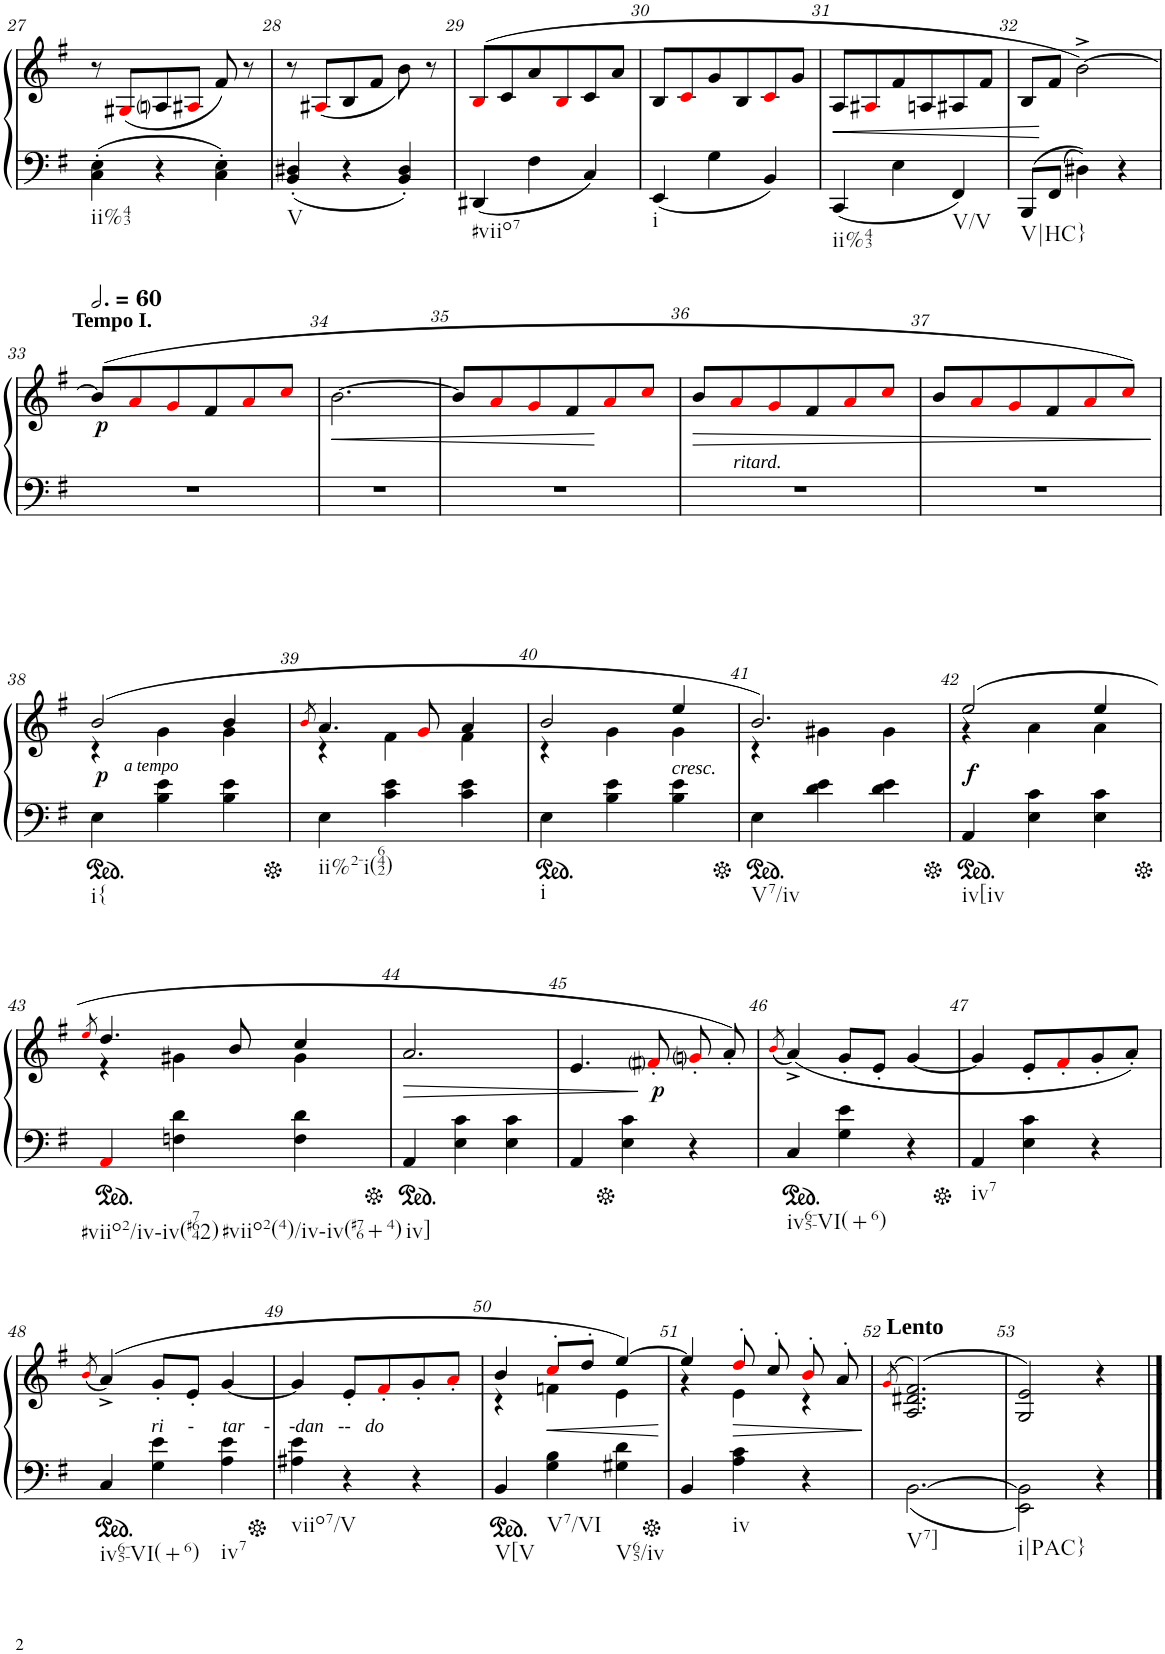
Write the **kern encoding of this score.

**kern	**kern	**dynam
*part1	*part1	*part1
*staff2	*staff1	*staff1/2
*I"Midi_1	*	*
!!LO:PB:g=z
*clefF4	*clefG2	*
*k[f#]	*k[f#]	*
*G:	*G:	*
*M3/4	*M3/4	*
=27	=27	=27
!LO:TX:b:t=ii%43	!	!
4C\' 4E\'	8r	.
.	(<8G#Xi/L	.
4r	8Anj/	.
.	8A#Xi/J	.
4C\' 4E\'	8f#/)	.
.	8r	.
=28	=28	=28
!LO:TX:b:t=V	!	!
4BB/' 4D#X/'	8r	.
.	(<8A#Xi/L	.
4r	8B/	.
.	8f#/J	.
4BB/' 4D#/'	8b\)	.
.	8r	.
=29	=29	=29
!LO:TX:b:t=#viio7	!	!
4DD#X/	(>8Bi/L	.
.	8c/	.
4F#\	8a/	.
.	8Bi/	.
4C/	8c/	.
.	8a/J	.
=30	=30	=30
!LO:TX:b:t=i	!	!
4EE/	8B/L	.
.	8ci/	.
4G\	8g/	.
.	8B/	.
4BB/	8ci/	.
.	8g/J	.
=31	=31	=31
!LO:TX:b:t=ii%43	!	!
!	!	!LO:HP:b
4CC/	8A/L	<
.	8A#Xi/	.
4E\	8f#/	.
.	8An/	.
!LO:TX:b:t=V/V	!	!
4FF#/	8A#X/	.
.	8f#/J	.
=32	=32	=32
!LO:TX:b:t=V|HC}	!	!
8BBB/L	8B/L	.
8FF#/J	8f#/J	[
4D#X\	[2b^\)	.
4r	.	.
!!LO:LB:g=z
=33	=33	=33
*	*MM180	*
!	!LO:TX:a:B:t=Tempo I.	!
!	!	!LO:DY:b
2.r	(>8b/L]	p
.	8ai/	.
.	8gi/	.
.	8f#/	.
.	8ai/	.
.	8cci/J	.
=34	=34	=34
!	!	!LO:HP:b
2.r	[2.b\	<
=35	=35	=35
2.r	8b/L]	.
.	8ai/	.
.	8gi/	.
.	8f#/	.
.	8ai/	[
.	8cci/J	.
=36	=36	=36
!	!	!LO:HP:b
2.r	8b/L	>
!	!LO:TX:b:i:t=ritard.	!
.	8ai/	.
.	8gi/	.
.	8f#/	.
.	8ai/	.
.	8cci/J	.
=37	=37	=37
2.r	8b/L	.
.	8ai/	.
.	8gi/	.
.	8f#/	.
.	8ai/	.
.	8cci/J)	.
.	.	]
!!LO:LB:g=z
=38	=38	=38
*	*^	*
!LO:TX:b:t=i{	!	!	!
!	!	!	!LO:DY:b
4E\	(>2b/	4r	p
!LO:TX:a:i:t=a tempo	!	!	!
4B\ 4e\	.	4g\	.
4B\ 4e\	4b/	4g\	.
=39	=39	=39	=39
.	8qbi/	.	.
!LO:TX:b:t=ii%2-i(642)	!	!	!
4E\	4.a/	4r	.
4c\ 4e\	.	4f#\	.
.	8gi/	.	.
4c\ 4e\	4a/	4f#\	.
=40	=40	=40	=40
!LO:TX:b:t=i	!	!	!
4E\	2b/	4r	.
4B\ 4e\	.	4g\	.
!LO:TX:a:i:t=cresc.	!	!	!
4B\ 4e\	4ee/	4g\	.
=41	=41	=41	=41
!LO:TX:b:t=V7/iv	!	!	!
4E\	2.b/)	4r	.
4d\ 4e\	.	4g#X\	.
4d\ 4e\	.	4g#\	.
=42	=42	=42	=42
!LO:TX:b:t=iv[iv	!	!	!
!	!	!	!LO:DY:b
4AA/	(2ee/	4r	f
4E\ 4c\	.	4a\	.
4E\ 4c\	4ee/	4a\	.
!!LO:LB:g=z	!!
=43	=43	=43	=43
.	8qeei/	.	.
!LO:TX:b:t=#viio2/iv-iv(#7642)	!	!	!
4AAi/	4.dd/	4r	.
4Fn\ 4d\	.	4g#X\	.
.	8b/	.	.
!LO:TX:b:t=#viio2(4)/iv-iv(#76+4)	!	!	!
4F\ 4d\	4cc/	4g#\	.
=44	=44	=44	=44
!LO:TX:b:t=iv]	!	!	!
!	!	!	!LO:HP:b
4AA/	2.a/	2ryy	>
4E\ 4c\	.	.	.
4E\ 4c\	.	4ryy	.
=45	=45	=45	=45
4AA/	4.e/	2ryy	.
4E\ 4c\	.	.	.
!	!	!	!LO:DY:n=1:b
.	8f#j'i/	.	] p
4r	8gnj'i/	4ryy	.
.	8a'/)	.	.
=46	=46	=46	=46
.	(8qbi/	.	.
!LO:TX:b:t=iv65-VI(+6)	!	!	!
4C/	(<4a^/)	2ryy	.
4G\ 4e\	8g'/L	.	.
.	8e'/J	.	.
4r	[4g/	4ryy	.
=47	=47	=47	=47
!LO:TX:b:t=iv7	!	!	!
4AA/	4g/]	2ryy	.
4E\ 4c\	8e'/L	.	.
.	8f#'i/	.	.
4r	8g'/	4ryy	.
.	8a'/J)	.	.
!!LO:LB:g=z	!!
=48	=48	=48	=48
.	(8qbi/	.	.
!LO:TX:b:t=iv65-VI(+6)	!	!	!
4C/	(>4a^/)	2ryy	.
!LO:TX:a:i:t=ri     -      tar    -    -dan   --   do	!	!	!
4G\ 4e\	8g'/L	.	.
.	8e'/J	.	.
!LO:TX:b:t=iv7	!	!	!
4A\ 4e\	[4g/	4ryy	.
=49	=49	=49	=49
!LO:TX:b:t=viio7/V	!	!	!
4A#X\ 4e\	4g/]	2ryy	.
4r	8e'/L	.	.
.	8f#'i/	.	.
4r	8g'/	4ryy	.
.	8a'i/J	.	.
=50	=50	=50	=50
!LO:TX:b:t=V[V	!	!	!
4BB/	4b/	4r	.
!LO:TX:b:t=V7/VI	!	!	!
!	!	!	!LO:HP:b
4G\ 4B\	8cc'i/L	4fn\	<
.	8dd'/J	.	.
!LO:TX:b:t=V65/iv	!	!	!
4G#X\ 4d\	[4ee/)	4e\	.
*	*v	*v	*
.	.	[
=51	=51	=51
*	*^	*
4BB/	4ee/]	4r	.
!LO:TX:b:t=iv	!	!	!
!	!	!	!LO:HP:b
4A\ 4c\	8dd'i/	4e\	>
.	8cc'/	.	.
4r	8b'i/	4r	.
.	8a'/	.	.
*	*v	*v	*
.	.	]
=52	=52	=52
.	(>8qgi/	.
*	*^	*
!	!LO:TX:a:B:t=Lento	!	!
!LO:TX:b:t=V7]	!	!	!
[2.BB\	(>2.A/ 2.d#X/ 2.f#/)	2ryy	.
.	.	4ryy	.
=53	=53	=53	=53
!LO:TX:b:t=i|PAC}	!	!	!
2EE\ 2BB\]	2G/ 2e/)	2ryy	.
4r	4r	4ryy	.
*	*v	*v	*
==	==	==
*-	*-	*-
